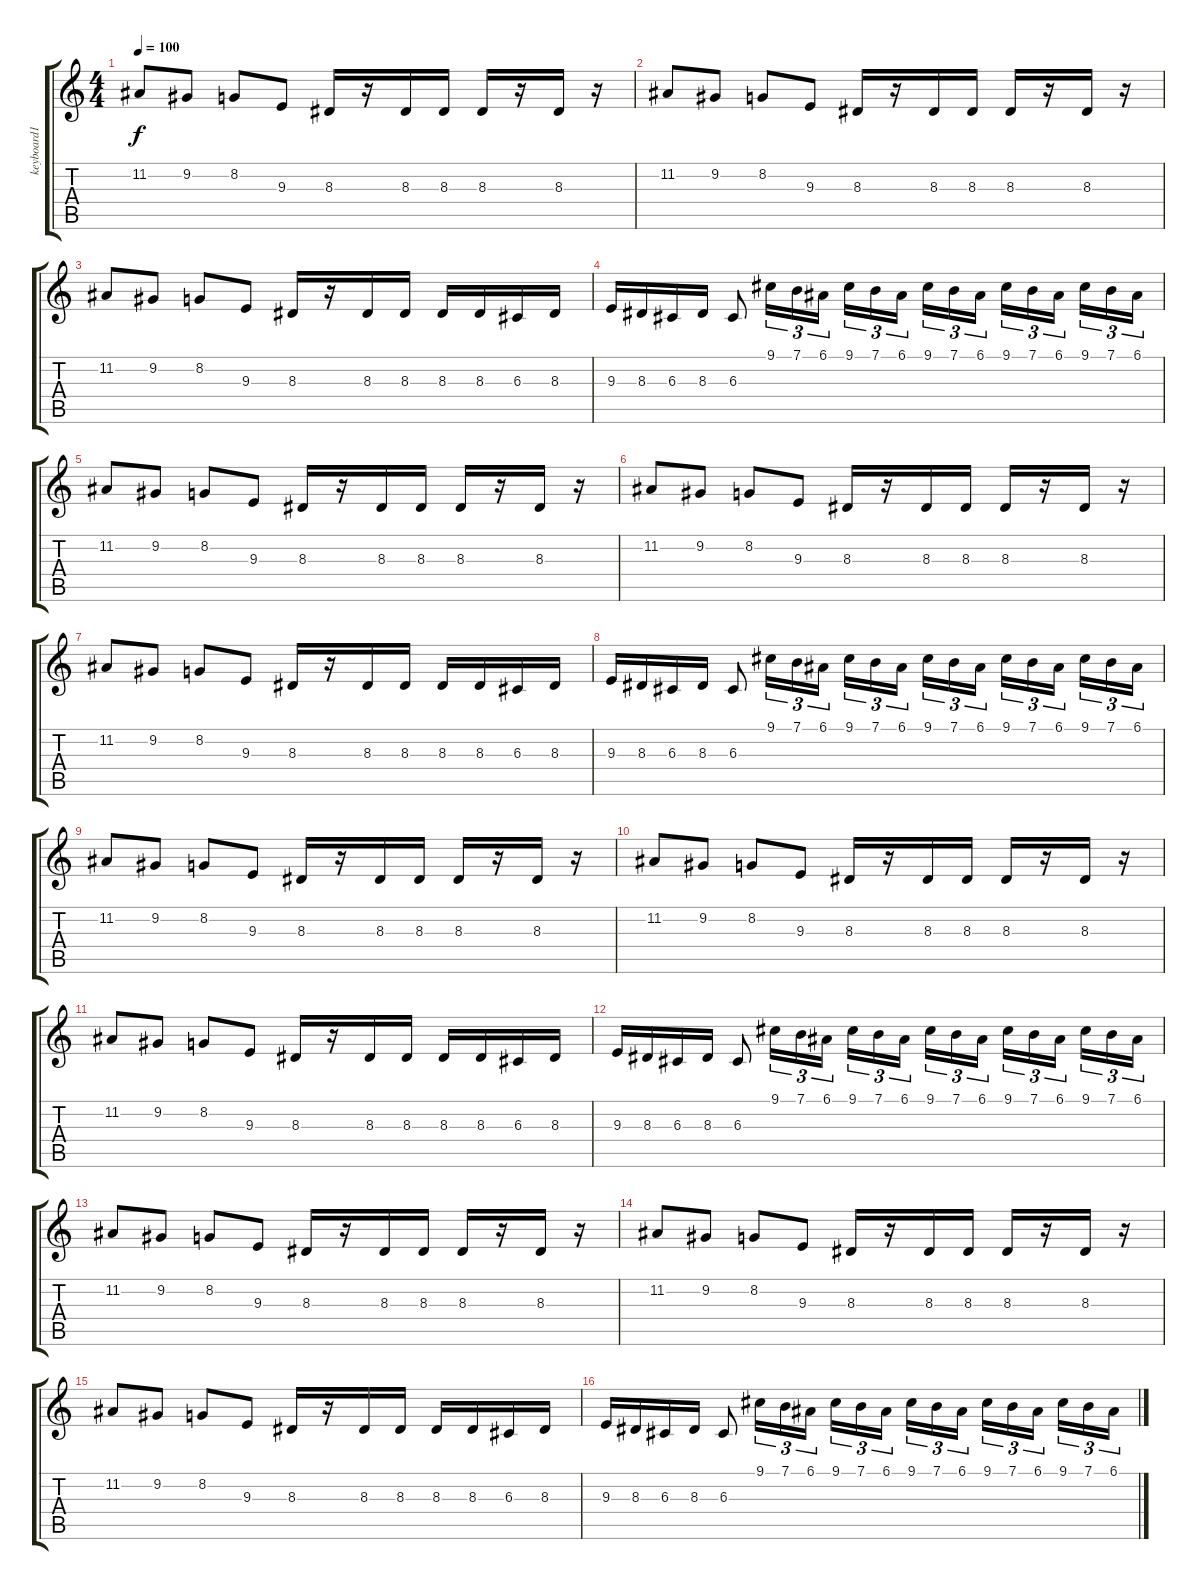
\track ("keyboard1" "keyboard1") {instrument stringensemble1}
\staff {score tabs}
\tuning (E4 B3 G3 D3 A2 E2) {hide}
\ts (4 4)
\tempo 100
\clef g2
\ks c
11.2.8{dy f volume 13} 9.2.8 8.2.8 9.3.8 8.3.16 r.16 8.3.16 8.3.16 8.3.16 r.16 8.3.16 r.16 |
11.2.8 9.2.8 8.2.8 9.3.8 8.3.16 r.16 8.3.16 8.3.16 8.3.16 r.16 8.3.16 r.16 |
11.2.8 9.2.8 8.2.8 9.3.8 8.3.16 r.16 8.3.16 8.3.16 8.3.16 8.3.16 6.3.16 8.3.16 |
9.3.16 8.3.16 6.3.16 8.3.16 6.3.8 9.1.16{tu (3 2)} 7.1.16{tu (3 2)} 6.1.16{tu (3 2)} 9.1.16{tu (3 2) volume 6} 7.1.16{tu (3 2)} 6.1.16{tu (3 2)} 9.1.16{tu (3 2)} 7.1.16{tu (3 2)} 6.1.16{tu (3 2)} 9.1.16{tu (3 2)} 7.1.16{tu (3 2)} 6.1.16{tu (3 2)} 9.1.16{tu (3 2)} 7.1.16{tu (3 2)} 6.1.16{tu (3 2)} |
11.2.8{volume 13} 9.2.8 8.2.8 9.3.8 8.3.16 r.16 8.3.16 8.3.16 8.3.16 r.16 8.3.16 r.16 |
11.2.8 9.2.8 8.2.8 9.3.8 8.3.16 r.16 8.3.16 8.3.16 8.3.16 r.16 8.3.16 r.16 |
11.2.8 9.2.8 8.2.8 9.3.8 8.3.16 r.16 8.3.16 8.3.16 8.3.16 8.3.16 6.3.16 8.3.16 |
9.3.16 8.3.16 6.3.16 8.3.16 6.3.8 9.1.16{tu (3 2)} 7.1.16{tu (3 2)} 6.1.16{tu (3 2)} 9.1.16{tu (3 2) volume 6} 7.1.16{tu (3 2)} 6.1.16{tu (3 2)} 9.1.16{tu (3 2)} 7.1.16{tu (3 2)} 6.1.16{tu (3 2)} 9.1.16{tu (3 2)} 7.1.16{tu (3 2)} 6.1.16{tu (3 2)} 9.1.16{tu (3 2)} 7.1.16{tu (3 2)} 6.1.16{tu (3 2)} |
11.2.8{volume 13} 9.2.8 8.2.8 9.3.8 8.3.16 r.16 8.3.16 8.3.16 8.3.16 r.16 8.3.16 r.16 |
11.2.8 9.2.8 8.2.8 9.3.8 8.3.16 r.16 8.3.16 8.3.16 8.3.16 r.16 8.3.16 r.16 |
11.2.8 9.2.8 8.2.8 9.3.8 8.3.16 r.16 8.3.16 8.3.16 8.3.16 8.3.16 6.3.16 8.3.16 |
9.3.16 8.3.16 6.3.16 8.3.16 6.3.8 9.1.16{tu (3 2)} 7.1.16{tu (3 2)} 6.1.16{tu (3 2)} 9.1.16{tu (3 2) volume 6} 7.1.16{tu (3 2)} 6.1.16{tu (3 2)} 9.1.16{tu (3 2)} 7.1.16{tu (3 2)} 6.1.16{tu (3 2)} 9.1.16{tu (3 2)} 7.1.16{tu (3 2)} 6.1.16{tu (3 2)} 9.1.16{tu (3 2)} 7.1.16{tu (3 2)} 6.1.16{tu (3 2)} |
11.2.8{volume 13} 9.2.8 8.2.8 9.3.8 8.3.16 r.16 8.3.16 8.3.16 8.3.16 r.16 8.3.16 r.16 |
11.2.8 9.2.8 8.2.8 9.3.8 8.3.16 r.16 8.3.16 8.3.16 8.3.16 r.16 8.3.16 r.16 |
11.2.8 9.2.8 8.2.8 9.3.8 8.3.16 r.16 8.3.16 8.3.16 8.3.16 8.3.16 6.3.16 8.3.16 |
9.3.16 8.3.16 6.3.16 8.3.16 6.3.8 9.1.16{tu (3 2)} 7.1.16{tu (3 2)} 6.1.16{tu (3 2)} 9.1.16{tu (3 2) volume 6} 7.1.16{tu (3 2)} 6.1.16{tu (3 2)} 9.1.16{tu (3 2)} 7.1.16{tu (3 2)} 6.1.16{tu (3 2)} 9.1.16{tu (3 2)} 7.1.16{tu (3 2)} 6.1.16{tu (3 2)} 9.1.16{tu (3 2)} 7.1.16{tu (3 2)} 6.1.16{tu (3 2)}
